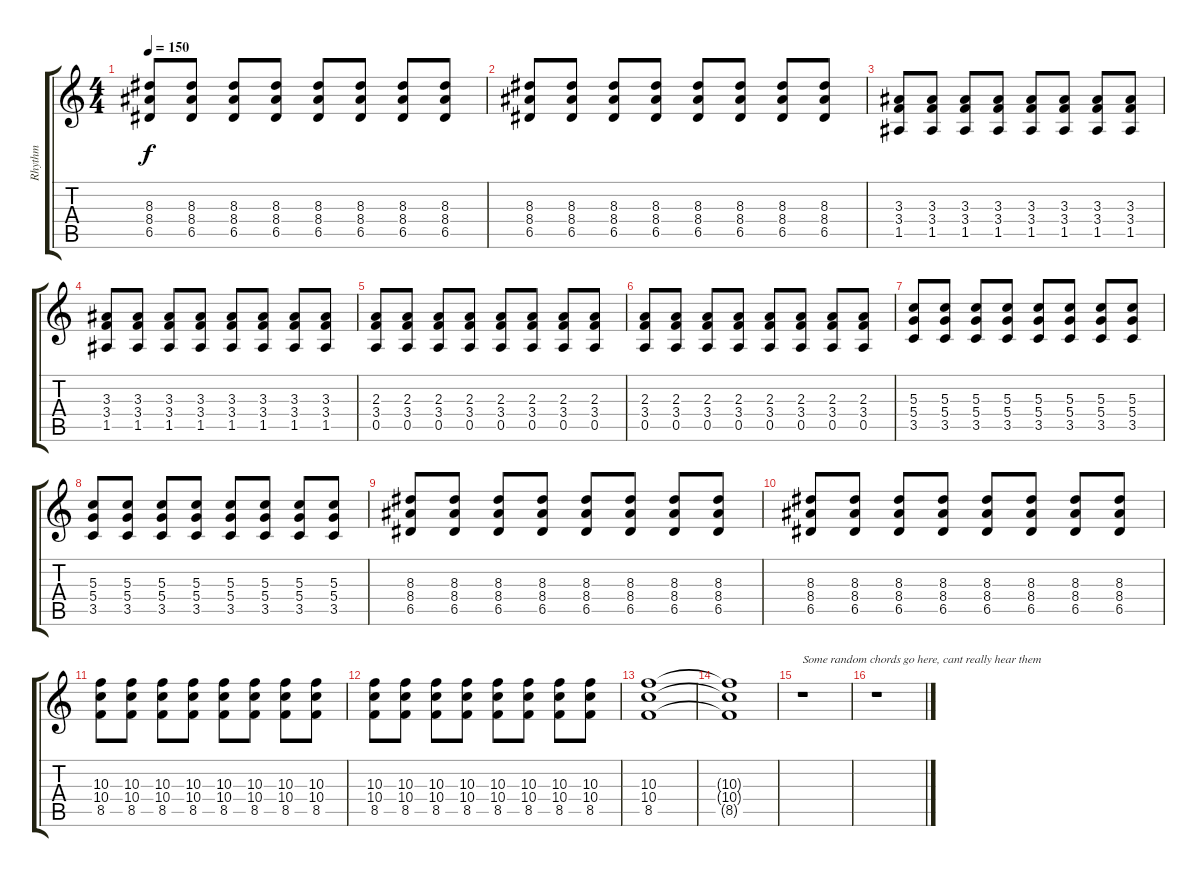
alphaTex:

\track ("Rhythm" "Rhythm") {instrument distortionguitar}
\staff {score tabs}
\tuning (E4 B3 G3 D3 A2 D2) {hide}
\ts (4 4)
\tempo 150
\clef g2
\ks c
(8.3 8.4 6.5).8{dy f} (8.3 8.4 6.5).8 (8.3 8.4 6.5).8 (8.3 8.4 6.5).8 (8.3 8.4 6.5).8 (8.3 8.4 6.5).8 (8.3 8.4 6.5).8 (8.3 8.4 6.5).8 |
(8.3 8.4 6.5).8 (8.3 8.4 6.5).8 (8.3 8.4 6.5).8 (8.3 8.4 6.5).8 (8.3 8.4 6.5).8 (8.3 8.4 6.5).8 (8.3 8.4 6.5).8 (8.3 8.4 6.5).8 |
(3.3 3.4 1.5).8 (3.3 3.4 1.5).8 (3.3 3.4 1.5).8 (3.3 3.4 1.5).8 (3.3 3.4 1.5).8 (3.3 3.4 1.5).8 (3.3 3.4 1.5).8 (3.3 3.4 1.5).8 |
(3.3 3.4 1.5).8 (3.3 3.4 1.5).8 (3.3 3.4 1.5).8 (3.3 3.4 1.5).8 (3.3 3.4 1.5).8 (3.3 3.4 1.5).8 (3.3 3.4 1.5).8 (3.3 3.4 1.5).8 |
(2.3 3.4 0.5).8 (2.3 3.4 0.5).8 (2.3 3.4 0.5).8 (2.3 3.4 0.5).8 (2.3 3.4 0.5).8 (2.3 3.4 0.5).8 (2.3 3.4 0.5).8 (2.3 3.4 0.5).8 |
(2.3 3.4 0.5).8 (2.3 3.4 0.5).8 (2.3 3.4 0.5).8 (2.3 3.4 0.5).8 (2.3 3.4 0.5).8 (2.3 3.4 0.5).8 (2.3 3.4 0.5).8 (2.3 3.4 0.5).8 |
(5.3 5.4 3.5).8 (5.3 5.4 3.5).8 (5.3 5.4 3.5).8 (5.3 5.4 3.5).8 (5.3 5.4 3.5).8 (5.3 5.4 3.5).8 (5.3 5.4 3.5).8 (5.3 5.4 3.5).8 |
(5.3 5.4 3.5).8 (5.3 5.4 3.5).8 (5.3 5.4 3.5).8 (5.3 5.4 3.5).8 (5.3 5.4 3.5).8 (5.3 5.4 3.5).8 (5.3 5.4 3.5).8 (5.3 5.4 3.5).8 |
(8.3 8.4 6.5).8 (8.3 8.4 6.5).8 (8.3 8.4 6.5).8 (8.3 8.4 6.5).8 (8.3 8.4 6.5).8 (8.3 8.4 6.5).8 (8.3 8.4 6.5).8 (8.3 8.4 6.5).8 |
(8.3 8.4 6.5).8 (8.3 8.4 6.5).8 (8.3 8.4 6.5).8 (8.3 8.4 6.5).8 (8.3 8.4 6.5).8 (8.3 8.4 6.5).8 (8.3 8.4 6.5).8 (8.3 8.4 6.5).8 |
(10.3 10.4 8.5).8 (10.3 10.4 8.5).8 (10.3 10.4 8.5).8 (10.3 10.4 8.5).8 (10.3 10.4 8.5).8 (10.3 10.4 8.5).8 (10.3 10.4 8.5).8 (10.3 10.4 8.5).8 |
(10.3 10.4 8.5).8 (10.3 10.4 8.5).8 (10.3 10.4 8.5).8 (10.3 10.4 8.5).8 (10.3 10.4 8.5).8 (10.3 10.4 8.5).8 (10.3 10.4 8.5).8 (10.3 10.4 8.5).8 |
(10.3 10.4 8.5).1 |
(10.3{t} 10.4{t} 8.5{t}).1 |
r.1{txt "Some random chords go here, cant really hear them"} |
r.1
